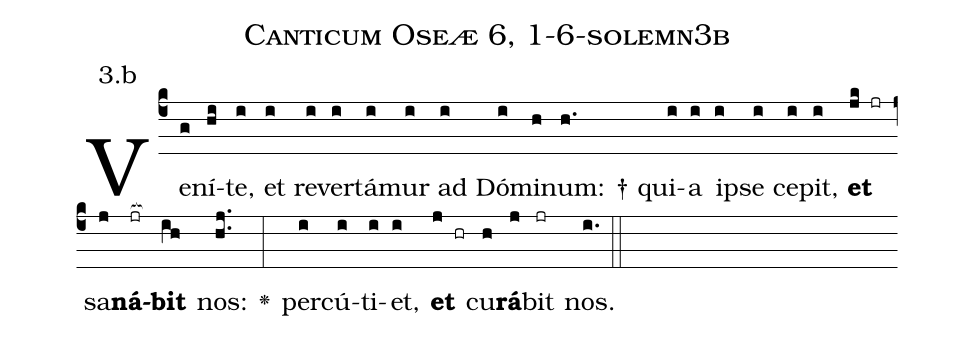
name: Canticum Oseæ 6, 1-6-solemn3b;
annotation: 3.b;
%%
(c4)Ve(g)ní(hi)te,(i) et(i) re(i)ver(i)tá(i)mur(i) ad(i) Dó(i)mi(h)num: †(h.) qui(i)a(i) i(i)pse(i) ce(i)pit,(i) <b>et</b>(jk jr) sa(j)<b>ná</b>(jr[ocb:1{])<b>bit</b>(ih[ocb:0}]) nos:(hj..) <v>\greheightstar</v>(:) per(i)cú(i)ti(i)et,(i) <b>et</b>(j hr) cu(h)<b>rá</b>(j)bit(jr) nos.(i.) (::)


%E(i) u(i) o(j) u(h) a(j) e.(i.) (::)
